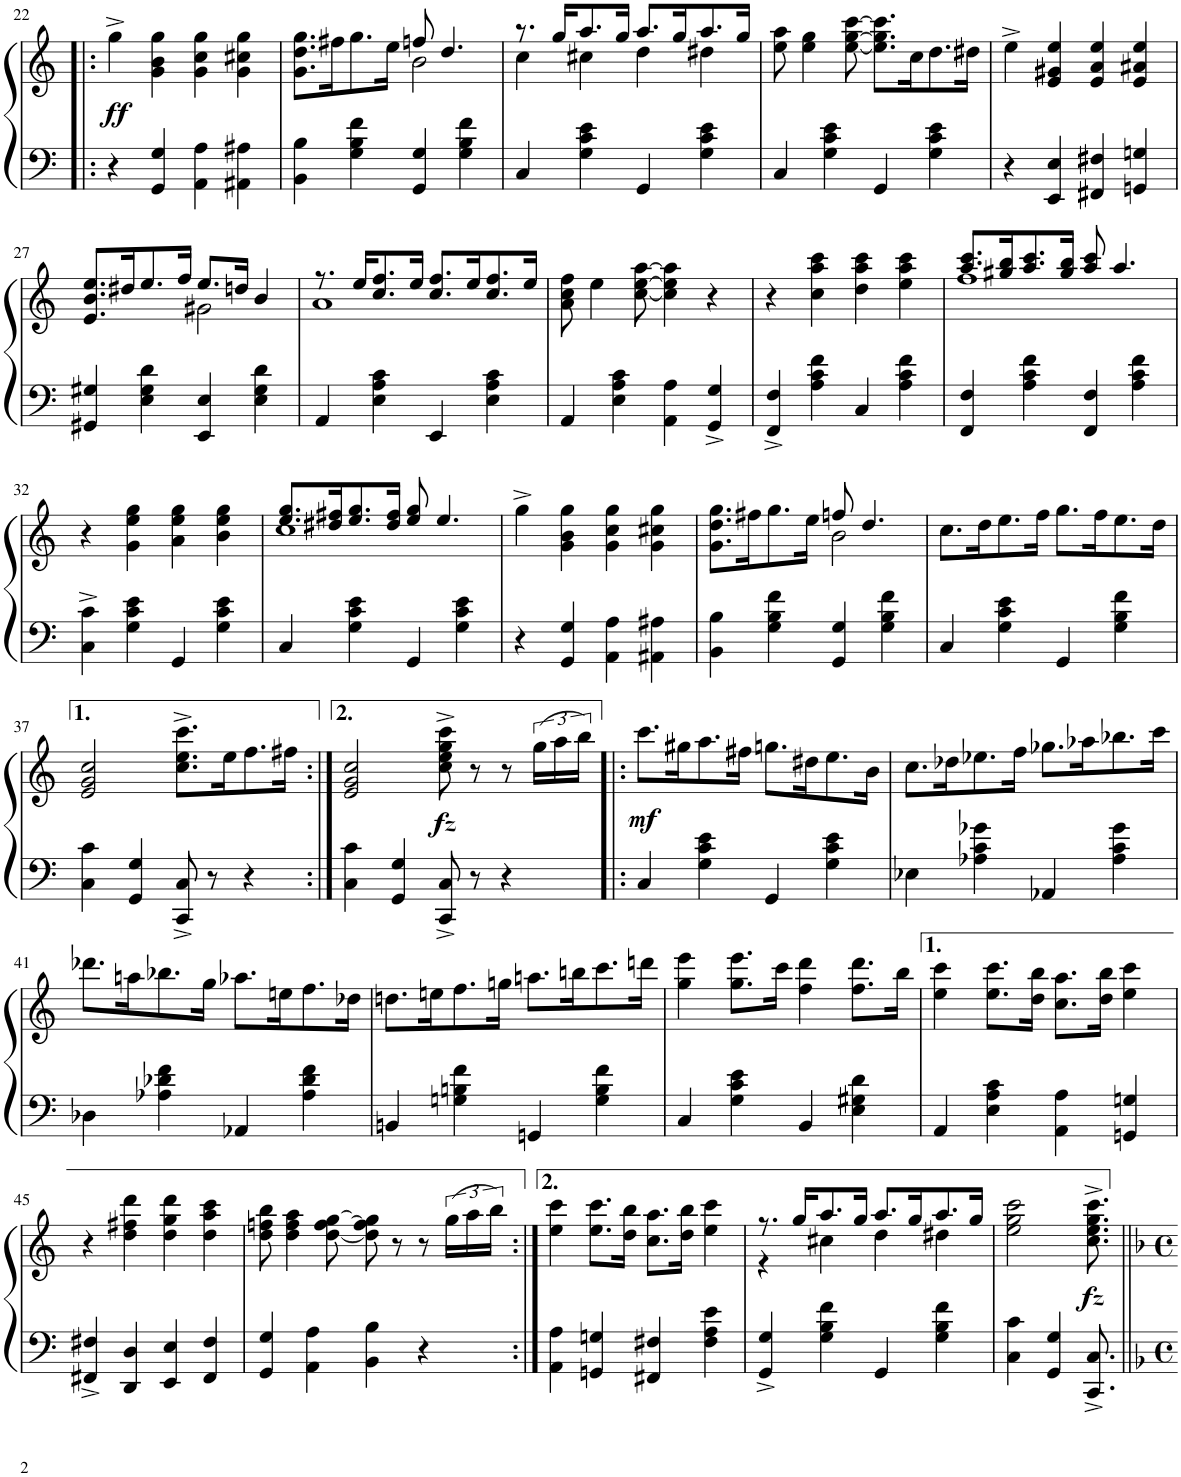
**kern	**kern	**dynam
*part1	*part1	*part1
*staff2	*staff1	*staff1/2
*I"Piano	*	*
*I'Pno.	*	*
!!LO:PB:g=z
*clefF4	*clefG2	*
*k[]	*k[]	*
*M4/4	*M4/4	*
*met(c)	*met(c)	*
=22!|:	=22!|:	=22!|:
!	!	!LO:DY:b
4r	4gg^\	ff
4GG/ 4G/	4g\ 4b\ 4gg\	.
4AA\ 4A\	4g\ 4cc\ 4gg\	.
4AA#X\ 4A#X\	4g\ 4cc#X\ 4gg\	.
=23	=23	=23
*	*^	*
4BB\ 4B\	8.g\ 8.dd\ 8.gg\L	2ryy	.
.	16ff#X\K	.	.
4G\ 4B\ 4f\	8.gg\	.	.
.	16ee\Jk	.	.
4GG/ 4G/	8ffn/	2b\	.
.	4.dd/	.	.
4G\ 4B\ 4f\	.	.	.
=24	=24	=24	=24
4C/	8.r	4cc\	.
.	16gg/KL	.	.
4G\ 4c\ 4e\	8.aa/	4cc#X\	.
.	16gg/Jk	.	.
4GG/	8.aa/L	4dd\	.
.	16gg/K	.	.
4G\ 4c\ 4e\	8.aa/	4dd#X\	.
.	16gg/Jk	.	.
*	*v	*v	*
=25	=25	=25
4C/	8ee\ 8aa\	.
.	4ee\ 4gg\	.
4G\ 4c\ 4e\	.	.
.	[8ee\ [8gg\ [8ccc\	.
4GG/	8.ee\] 8.gg\] 8.ccc\]L	.
.	16cc\K	.
4G\ 4c\ 4e\	8.dd\	.
.	16dd#X\Jk	.
=26	=26	=26
4r	4ee^\	.
4EE/ 4E/	4e/ 4g#X/ 4ee/	.
4FF#X/ 4F#X/	4e/ 4a/ 4ee/	.
4GGn/ 4Gn/	4e/ 4a#X/ 4ee/	.
!!LO:LB:g=z
=27	=27	=27
*	*^	*
4GG#X/ 4G#X/	8.e/ 8.b/ 8.ee/L	2ryy	.
.	16dd#X/K	.	.
4E\ 4G#\ 4d\	8.ee/	.	.
.	16ff/Jk	.	.
4EE/ 4E/	8.ee/L	2g#X\	.
.	16ddn/Jk	.	.
4E\ 4G#\ 4d\	4b/	.	.
=28	=28	=28	=28
4AA/	8.r	1a	.
.	16ee/KL	.	.
4E\ 4A\ 4c\	8.cc/ 8.ff/	.	.
.	16ee/Jk	.	.
4EE/	8.cc/ 8.ff/L	.	.
.	16ee/K	.	.
4E\ 4A\ 4c\	8.cc/ 8.ff/	.	.
.	16ee/Jk	.	.
*	*v	*v	*
=29	=29	=29
4AA/	8a\ 8cc\ 8ff\	.
.	4ee\	.
4E\ 4A\ 4c\	.	.
.	[8cc\ [8ee\ [8aa\	.
4AA\ 4A\	4cc\] 4ee\] 4aa\]	.
4GG/^ 4G/^	4r	.
=30	=30	=30
4FF/^ 4F/^	4r	.
4A\ 4c\ 4f\	4cc\ 4aa\ 4ccc\	.
4C/	4dd\ 4aa\ 4ccc\	.
4A\ 4c\ 4f\	4ee\ 4aa\ 4ccc\	.
=31	=31	=31
*	*^	*
4FF/ 4F/	8.aa/ 8.ccc/L	1ff	.
.	16gg#X/ 16bb/K	.	.
4A\ 4c\ 4f\	8.aa/ 8.ccc/	.	.
.	16gg#/ 16bb/Jk	.	.
4FF/ 4F/	8aa/ 8ccc/	.	.
.	4.aa/	.	.
4A\ 4c\ 4f\	.	.	.
*	*v	*v	*
!!LO:LB:g=z
=32	=32	=32
4C\^ 4c\^	4r	.
4G\ 4c\ 4e\	4g\ 4ee\ 4gg\	.
4GG/	4a\ 4ee\ 4gg\	.
4G\ 4c\ 4e\	4b\ 4ee\ 4gg\	.
=33	=33	=33
*	*^	*
4C/	8.ee/ 8.gg/L	1cc	.
.	16dd#X/ 16ff#X/K	.	.
4G\ 4c\ 4e\	8.ee/ 8.gg/	.	.
.	16dd#/ 16ff#/Jk	.	.
4GG/	8ee/ 8gg/	.	.
.	4.ee/	.	.
4G\ 4c\ 4e\	.	.	.
*	*v	*v	*
=34	=34	=34
4r	4gg^\	.
4GG/ 4G/	4g\ 4b\ 4gg\	.
4AA\ 4A\	4g\ 4cc\ 4gg\	.
4AA#X\ 4A#X\	4g\ 4cc#X\ 4gg\	.
=35	=35	=35
*	*^	*
4BB\ 4B\	8.g\ 8.dd\ 8.gg\L	2ryy	.
.	16ff#X\K	.	.
4G\ 4B\ 4f\	8.gg\	.	.
.	16ee\Jk	.	.
4GG/ 4G/	8ffn/	2b\	.
.	4.dd/	.	.
4G\ 4B\ 4f\	.	.	.
*	*v	*v	*
=36	=36	=36
4C/	8.cc\L	.
.	16dd\K	.
4G\ 4c\ 4e\	8.ee\	.
.	16ff\Jk	.
4GG/	8.gg\L	.
.	16ff\K	.
4G\ 4B\ 4f\	8.ee\	.
.	16dd\Jk	.
!!LO:LB:g=z
=37	=37	=37
4C\ 4c\	2e/ 2g/ 2cc/	.
4GG/ 4G/	.	.
8CC/^ 8C/^	8.cc\^ 8.ee\^ 8.ccc\^L	.
8r	.	.
.	16ee\K	.
4r	8.ff\	.
.	16ff#X\Jk	.
=38:|!	=38:|!	=38:|!
4C\ 4c\	2e/ 2g/ 2cc/	.
4GG/ 4G/	.	.
!	!	!LO:DY:b
8CC/^ 8C/^	8cc\^ 8ee\^ 8gg\^ 8ccc\^	fz
8r	8r	.
4r	8r	.
.	(24gg\LL	.
.	24aa\	.
.	24bb\JJ)	.
=39!|:	=39!|:	=39!|:
!	!	!LO:DY:b
4C/	8.ccc\L	mf
.	16gg#X\K	.
4G\ 4c\ 4e\	8.aa\	.
.	16ff#X\Jk	.
4GG/	8.ggn\L	.
.	16dd#X\K	.
4G\ 4c\ 4e\	8.ee\	.
.	16b\Jk	.
=40	=40	=40
4E-X\	8.cc\L	.
.	16dd-X\K	.
4A-X\ 4c\ 4g-X\	8.ee-X\	.
.	16ff\Jk	.
4AA-X/	8.gg-X\L	.
.	16aa-X\K	.
4A-\ 4c\ 4g-\	8.bb-X\	.
.	16ccc\Jk	.
!!LO:LB:g=z
=41	=41	=41
4D-X\	8.ddd-X\L	.
.	16aan\K	.
4A-X\ 4d-X\ 4f\	8.bb-X\	.
.	16gg\Jk	.
4AA-X/	8.aa-X\L	.
.	16een\K	.
4A-\ 4d-\ 4f\	8.ff\	.
.	16dd-X\Jk	.
=42	=42	=42
4BBn/	8.ddn\L	.
.	16een\K	.
4Gn\ 4Bn\ 4f\	8.ff\	.
.	16ggn\Jk	.
4GGn/	8.aan\L	.
.	16bbn\K	.
4G\ 4B\ 4f\	8.ccc\	.
.	16dddn\Jk	.
=43	=43	=43
4C/	4gg\ 4eee\	.
4G\ 4c\ 4e\	8.gg\ 8.eee\L	.
.	16ccc\Jk	.
4BB/	4ff\ 4ddd\	.
4E\ 4G#X\ 4d\	8.ff\ 8.ddd\L	.
.	16bb\Jk	.
=44	=44	=44
4AA/	4ee\ 4ccc\	.
4E\ 4A\ 4c\	8.ee\ 8.ccc\L	.
.	16dd\ 16bb\Jk	.
4AA\ 4A\	8.cc\ 8.aa\L	.
.	16dd\ 16bb\Jk	.
4GGn/ 4Gn/	4ee\ 4ccc\	.
!!LO:LB:g=z
=45	=45	=45
4FF#X/^ 4F#X/^	4r	.
4DD/ 4D/	4dd\ 4ff#X\ 4ddd\	.
4EE/ 4E/	4dd\ 4gg\ 4ddd\	.
4FF#/ 4F#/	4dd\ 4aa\ 4ccc\	.
=46	=46	=46
4GG/ 4G/	8dd\ 8ffn\ 8bb\	.
.	4dd\ 4ff\ 4aa\	.
4AA\ 4A\	.	.
.	[8dd\ [>8ff\ [8gg\	.
4BB\ 4B\	8dd\] 8ff\] 8gg\]	.
.	8r	.
4r	8r	.
.	(24gg\LL	.
.	24aa\	.
.	24bb\JJ)	.
=47:|!	=47:|!	=47:|!
4AA\ 4A\	4ee\ 4ccc\	.
4GGn/ 4Gn/	8.ee\ 8.ccc\L	.
.	16dd\ 16bb\Jk	.
4FF#X/ 4F#X/	8.cc\ 8.aa\L	.
.	16dd\ 16bb\Jk	.
4F#\ 4A\ 4e\	4ee\ 4ccc\	.
=48	=48	=48
*	*^	*
4GG/^ 4G/^	8.r	4r	.
.	16gg/KL	.	.
4G\ 4B\ 4f\	8.aa/	4cc#X\	.
.	16gg/Jk	.	.
4GG/	8.aa/L	4dd\	.
.	16gg/K	.	.
4G\ 4B\ 4f\	8.aa/	4dd#X\	.
.	16gg/Jk	.	.
*	*v	*v	*
=49	=49	=49
4C\ 4c\	2ee\ 2gg\ 2ccc\	.
4GG/ 4G/	.	.
!	!	!LO:DY:b
8.CC/^ 8.C/^	8.cc\^ 8.ee\^ 8.gg\^ 8.ccc\^	fz
=||	=||	=||
*-	*-	*-
